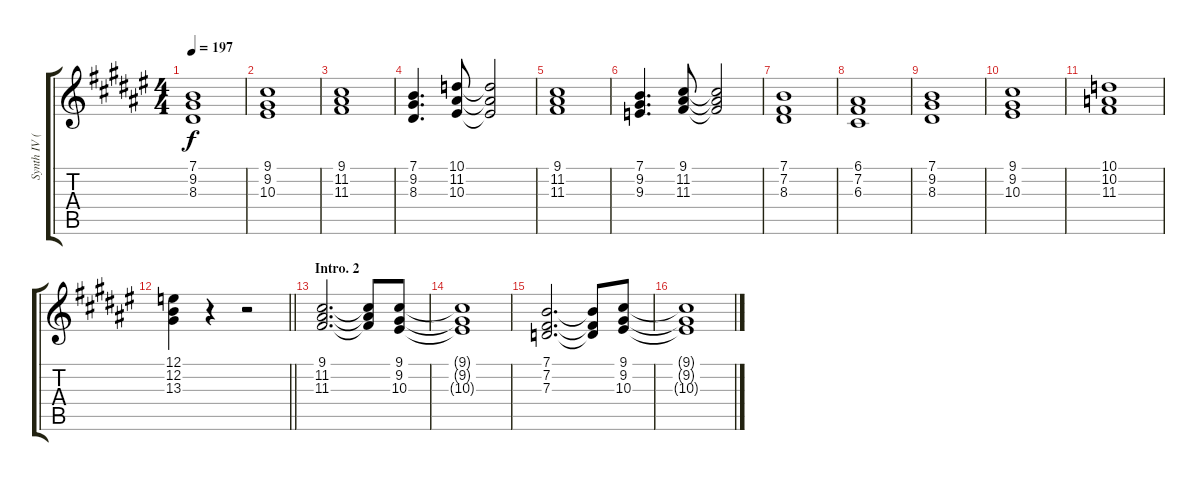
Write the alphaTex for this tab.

\track ("Synth IV (Kotobuki Tsumugi)" "Synth IV (") {instrument pad1newage}
\staff {score tabs}
\tuning (E4 B3 G3 D3 A2 E2) {hide}
\ts (4 4)
\tempo 197
\clef g2
\ks f#
(7.1 9.2 8.3).1{dy f} |
(9.1 9.2 10.3).1 |
(9.1 11.2 11.3).1 |
(7.1 9.2 8.3).4{d} (10.1 11.2 10.3).8 (10.1{t} 11.2{t} 10.3{t}).2 |
(9.1 11.2 11.3).1 |
(7.1 9.2 9.3).4{d} (9.1 11.2 11.3).8 (9.1{t} 11.2{t} 11.3{t}).2 |
(7.1 7.2 8.3).1 |
(6.1 7.2 6.3).1 |
(7.1 9.2 8.3).1 |
(9.1 9.2 10.3).1 |
(10.1 10.2 11.3).1 |
\barLineRight lightlight
(12.1 12.2 13.3).4 r.4 r.2 |
\section ("" "Intro. 2")
(9.1 11.2 11.3).2{d} (9.1{t} 11.2{t} 11.3{t}).8 (9.1 9.2 10.3).8 |
(9.1{t} 9.2{t} 10.3{t}).1 |
(7.1 7.2 7.3).2{d} (7.1{t} 7.2{t} 7.3{t}).8 (9.1 9.2 10.3).8 |
(9.1{t} 9.2{t} 10.3{t}).1
